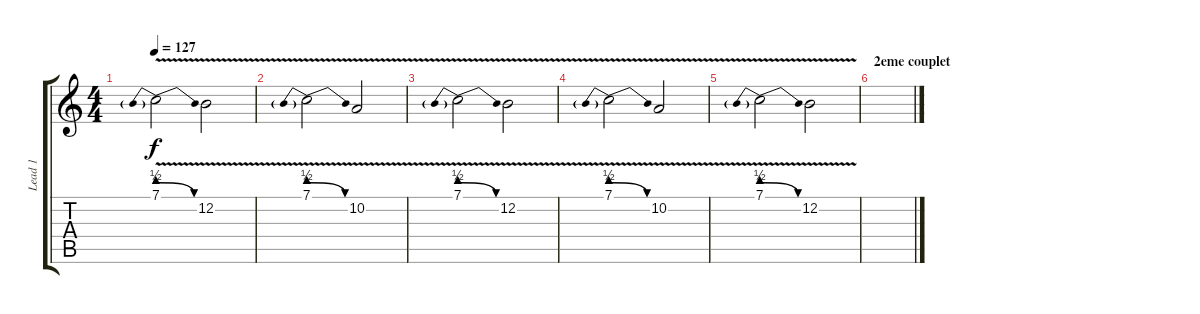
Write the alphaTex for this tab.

\track ("Lead 1" "Lead 1") {instrument lead5charang}
\staff {score tabs}
\tuning (E4 B3 G3 D3 A2 E2) {hide}
\ts (4 4)
\tempo 127
\clef g2
\ks c
7.1{be (prebendrelease 0 2 60 0) v}.2{dy f} 12.2{v}.2 |
7.1{be (prebendrelease 0 2 60 0) v}.2{volume 15} 10.2{v}.2 |
7.1{be (prebendrelease 0 2 60 0) v}.2 12.2{v}.2 |
7.1{be (prebendrelease 0 2 60 0) v}.2 10.2{v}.2 |
7.1{be (prebendrelease 0 2 60 0) v}.2 12.2{v}.2 |
\section ("" "2eme couplet")
